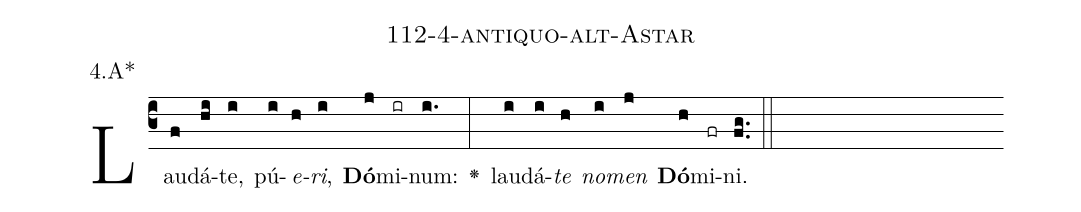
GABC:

name: 112-4-antiquo-alt-Astar;
annotation: 4.A*;
%%
(c3)Lau(f)dá(hi)te,(i) pú(i)<i>e</i>(h)<i>ri</i>,(i) <b>Dó</b>(j)mi(ir)num:(i.) <v>\greheightstar</v>(:) lau(i)dá(i)<i>te</i>(h) <i>no</i>(i)<i>men</i>(j) <b>Dó</b>(h)mi(fr)ni.(fg..) (::)


%E(i) u(h) o(i) u(j) a(h) e.(fg..) (::)
